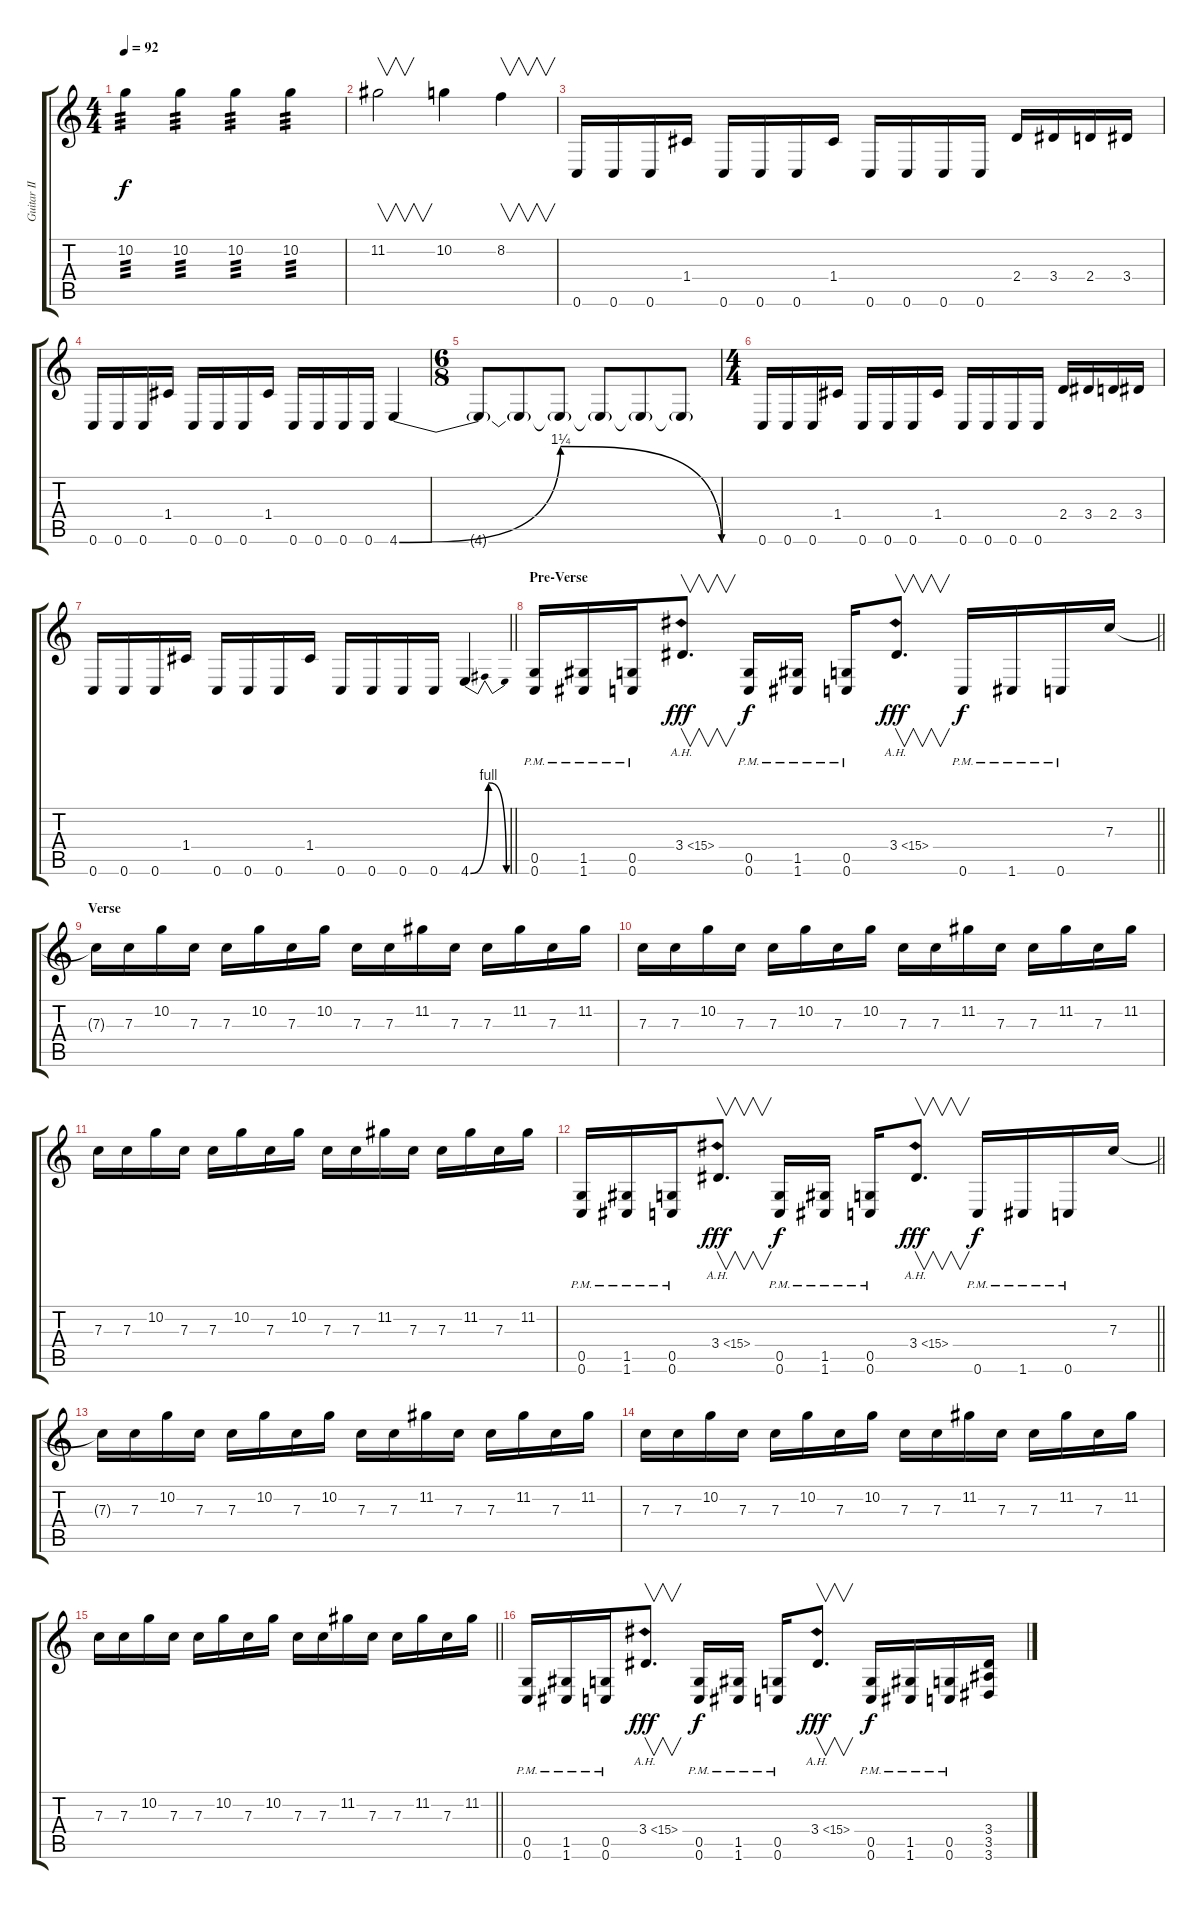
\track ("Guitar II" "Guitar II") {instrument distortionguitar}
\staff {score tabs}
\tuning (D4 A3 F3 C3 G2 C2) {hide}
\ts (4 4)
\tempo 92
\clef g2
\ks c
10.2.4{tp 3 dy f} 10.2.4{tp 3} 10.2.4{tp 3} 10.2.4{tp 3} |
11.2.2{v} 10.2.4 8.2.4{v} |
0.6.16 0.6.16 0.6.16 1.4.16 0.6.16 0.6.16 0.6.16 1.4.16 0.6.16 0.6.16 0.6.16 0.6.16 2.4.16 3.4.16 2.4.16 3.4.16 |
0.6.16 0.6.16 0.6.16 1.4.16 0.6.16 0.6.16 0.6.16 1.4.16 0.6.16 0.6.16 0.6.16 0.6.16 4.6{be (bendrelease 0 0 5 5 10 5 60 0)}.4 |
\ts (6 8)
4.6{t}.8 4.6{t}.8 4.6{t}.8 4.6{t}.8 4.6{t}.8 4.6{t}.8 |
\ts (4 4)
0.6.16 0.6.16 0.6.16 1.4.16 0.6.16 0.6.16 0.6.16 1.4.16 0.6.16 0.6.16 0.6.16 0.6.16 2.4.16 3.4.16 2.4.16 3.4.16 |
\barLineRight lightlight
0.6.16 0.6.16 0.6.16 1.4.16 0.6.16 0.6.16 0.6.16 1.4.16 0.6.16 0.6.16 0.6.16 0.6.16 4.6{be (bendrelease 0 0 10 4 20 4 60 0)}.4 |
\section ("" "Pre-Verse")
\barLineRight lightlight
(0.5{pm} 0.6{pm}).16 (1.5{pm} 1.6{pm}).16 (0.5{pm} 0.6{pm}).16 3.4{ah 12}.8{v d dy fff} (0.5{pm} 0.6{pm}).16{dy f} (1.5{pm} 1.6{pm}).16 (0.5{pm} 0.6{pm}).16 3.4{ah 12}.8{v d dy fff} 0.6{pm}.16{dy f} 1.6{pm}.16 0.6{pm}.16 7.3.16 |
\section ("" "Verse")
7.3{t}.16 7.3.16 10.2.16 7.3.16 7.3.16 10.2.16 7.3.16 10.2.16 7.3.16 7.3.16 11.2.16 7.3.16 7.3.16 11.2.16 7.3.16 11.2.16 |
7.3.16 7.3.16 10.2.16 7.3.16 7.3.16 10.2.16 7.3.16 10.2.16 7.3.16 7.3.16 11.2.16 7.3.16 7.3.16 11.2.16 7.3.16 11.2.16 |
7.3.16 7.3.16 10.2.16 7.3.16 7.3.16 10.2.16 7.3.16 10.2.16 7.3.16 7.3.16 11.2.16 7.3.16 7.3.16 11.2.16 7.3.16 11.2.16 |
\barLineRight lightlight
(0.5{pm} 0.6{pm}).16 (1.5{pm} 1.6{pm}).16 (0.5{pm} 0.6{pm}).16 3.4{ah 12}.8{v d dy fff} (0.5{pm} 0.6{pm}).16{dy f} (1.5{pm} 1.6{pm}).16 (0.5{pm} 0.6{pm}).16 3.4{ah 12}.8{v d dy fff} 0.6{pm}.16{dy f} 1.6{pm}.16 0.6{pm}.16 7.3.16 |
7.3{t}.16 7.3.16 10.2.16 7.3.16 7.3.16 10.2.16 7.3.16 10.2.16 7.3.16 7.3.16 11.2.16 7.3.16 7.3.16 11.2.16 7.3.16 11.2.16 |
7.3.16 7.3.16 10.2.16 7.3.16 7.3.16 10.2.16 7.3.16 10.2.16 7.3.16 7.3.16 11.2.16 7.3.16 7.3.16 11.2.16 7.3.16 11.2.16 |
\barLineRight lightlight
7.3.16 7.3.16 10.2.16 7.3.16 7.3.16 10.2.16 7.3.16 10.2.16 7.3.16 7.3.16 11.2.16 7.3.16 7.3.16 11.2.16 7.3.16 11.2.16 |
(0.5{pm} 0.6{pm}).16 (1.5{pm} 1.6{pm}).16 (0.5{pm} 0.6{pm}).16 3.4{ah 12}.8{v d dy fff} (0.5{pm} 0.6{pm}).16{dy f} (1.5{pm} 1.6{pm}).16 (0.5{pm} 0.6{pm}).16 3.4{ah 12}.8{v d dy fff} (0.5{pm} 0.6{pm}).16{dy f} (1.5{pm} 1.6{pm}).16 (0.5{pm} 0.6{pm}).16 (3.4 3.5 3.6).16
